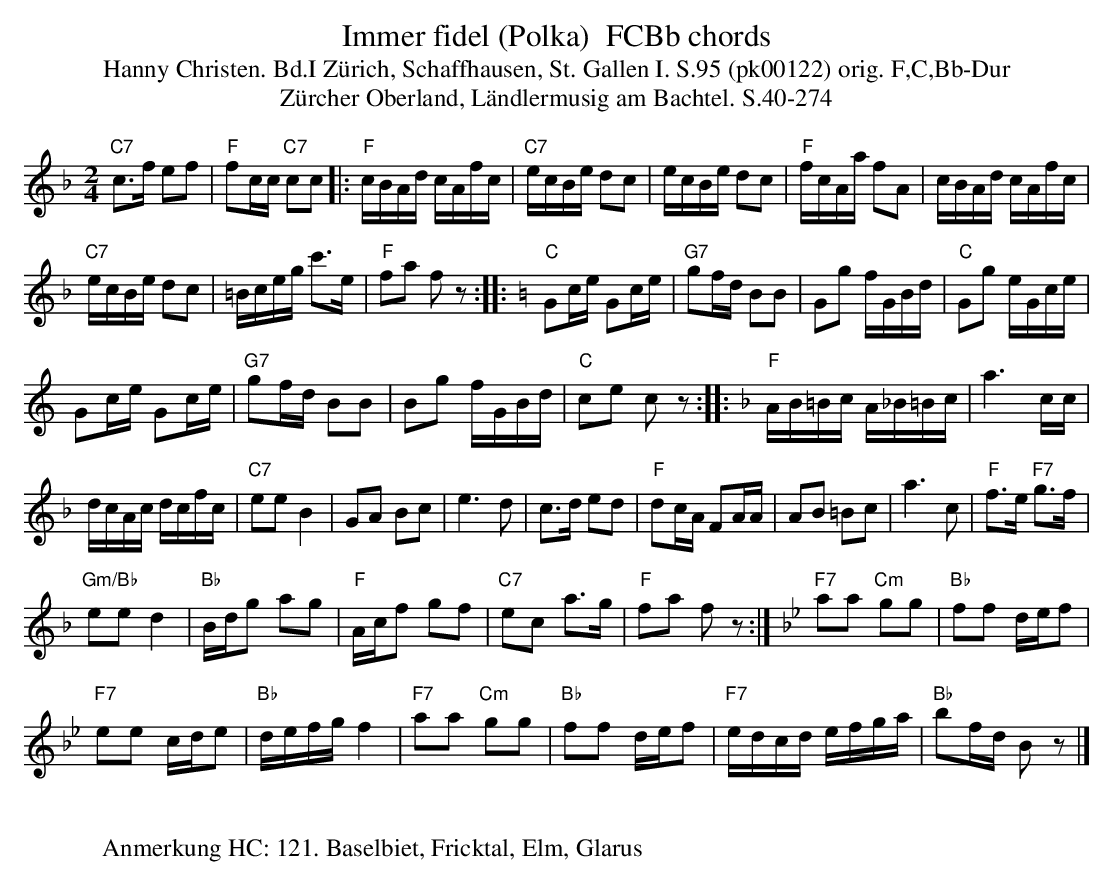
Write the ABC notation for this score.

X:1
T: Immer fidel (Polka)  FCBb chords
T:Hanny Christen. Bd.I Zürich, Schaffhausen, St. Gallen I. S.95 (pk00122) orig. F,C,Bb-Dur
T: Z\"urcher Oberland, L\"andlermusig am Bachtel. S.40-274
M:2/4
L:1/16
K:F %%MIDI gchordon
"C7"c3f e2f2 | "F"f2cc "C7"c2c2 |: "F"cBAd cAfc | "C7"ecBe d2c2 | ecBe d2c2 | "F"fcAa f2A2 | cBAd cAfc |
"C7"ecBe d2c2 | =Bceg c'3e | "F"f2a2 f2z2 :: [K:C] "C"G2ce G2ce | "G7"g2fd B2B2 | G2g2 fGBd | "C"G2g2 eGce |
G2ce G2ce | "G7"g2fd B2B2 | B2g2 fGBd | "C"c2e2 c2z2 :: [K:F] "F"AB=Bc A_B=Bc | a6cc |
dcAc dcfc | "C7"e2e2B4 | G2A2 B2c2 | e6d2 | c3d e2d2 | "F"d2cA F2AA | A2B2 =B2c2 | a6c2 | "F"f3e "F7"g3f |
"Gm/Bb"e2e2d4 | "Bb"Bdg2 a2g2 | "F"Acf2 g2f2 | "C7"e2c2 a3g | "F"f2a2 f2z2 :| [K:Bb] "F7"a2a2 "Cm"g2g2 | "Bb"f2f2 def2 |
"F7"e2e2 cde2 | "Bb"defg f4 | "F7"a2a2 "Cm"g2g2 | "Bb"f2f2 def2 | "F7"edcd efga | "Bb"b2fd B2z2 |]
W:
W: Anmerkung HC: 121. Baselbiet, Fricktal, Elm, Glarus
